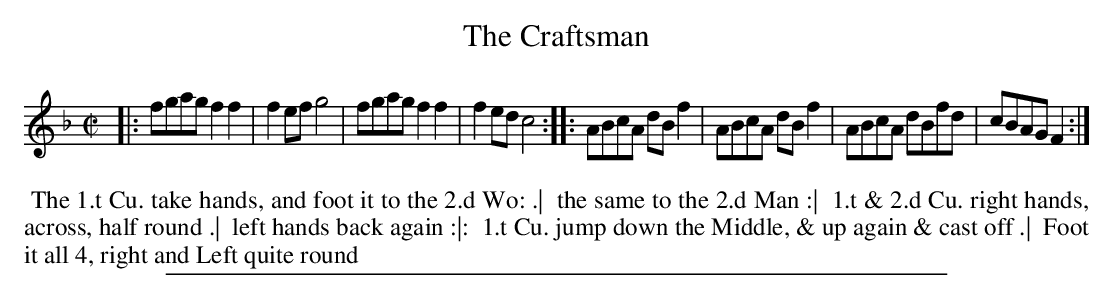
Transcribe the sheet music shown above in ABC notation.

X:1
T: The Craftsman
M: C|
L: 1/8
K: F
|:\
fgag f2f2 | f2ef g4 | fgag f2f2 | f2ed c4 ::\
ABcA dBf2 | ABcA dBf2 | ABcA dBfd | cBAG F2 :|
